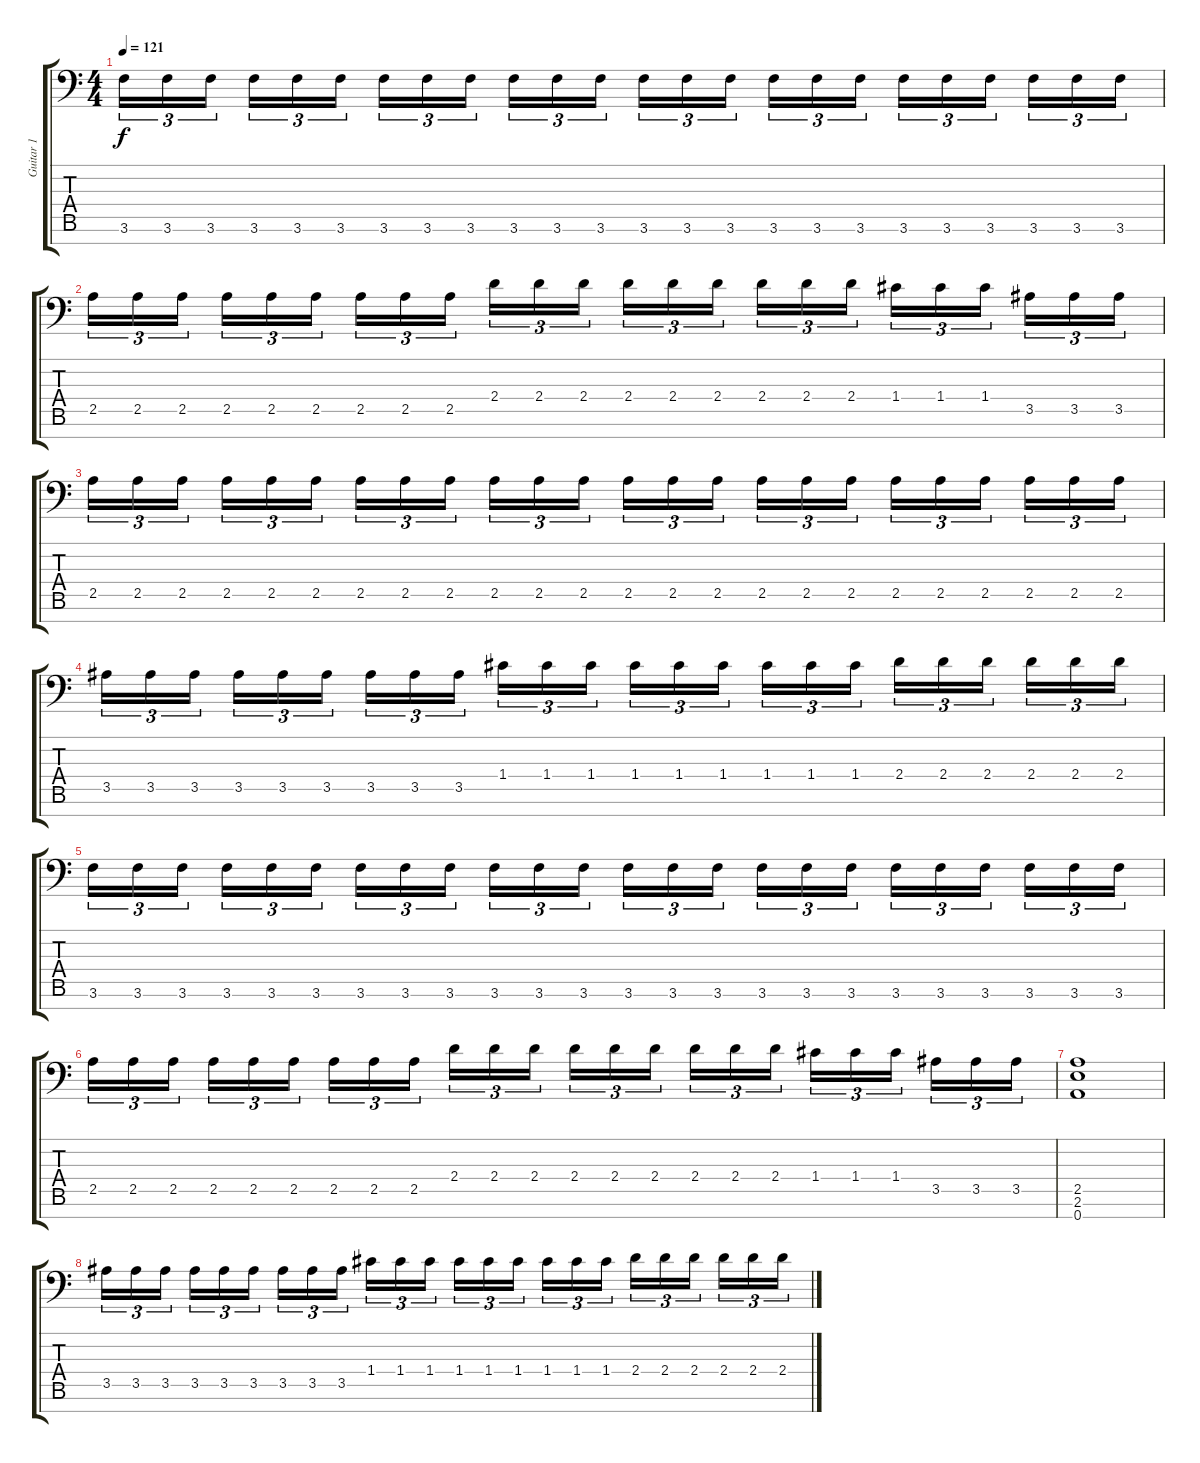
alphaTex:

\track ("Guitar 1" "Guitar 1") {instrument distortionguitar}
\staff {score tabs}
\tuning (D4 A3 F3 C3 G2 D2 A1) {hide}
\ts (4 4)
\tempo 121
\clef f4
\ks c
3.6.16{tu (3 2) dy f} 3.6.16{tu (3 2)} 3.6.16{tu (3 2) beam splitsecondary} 3.6.16{tu (3 2)} 3.6.16{tu (3 2)} 3.6.16{tu (3 2)} 3.6.16{tu (3 2)} 3.6.16{tu (3 2)} 3.6.16{tu (3 2) beam splitsecondary} 3.6.16{tu (3 2)} 3.6.16{tu (3 2)} 3.6.16{tu (3 2)} 3.6.16{tu (3 2)} 3.6.16{tu (3 2)} 3.6.16{tu (3 2) beam splitsecondary} 3.6.16{tu (3 2)} 3.6.16{tu (3 2)} 3.6.16{tu (3 2)} 3.6.16{tu (3 2)} 3.6.16{tu (3 2)} 3.6.16{tu (3 2) beam splitsecondary} 3.6.16{tu (3 2)} 3.6.16{tu (3 2)} 3.6.16{tu (3 2)} |
2.5.16{tu (3 2)} 2.5.16{tu (3 2)} 2.5.16{tu (3 2) beam splitsecondary} 2.5.16{tu (3 2)} 2.5.16{tu (3 2)} 2.5.16{tu (3 2)} 2.5.16{tu (3 2)} 2.5.16{tu (3 2)} 2.5.16{tu (3 2) beam splitsecondary} 2.4.16{tu (3 2)} 2.4.16{tu (3 2)} 2.4.16{tu (3 2)} 2.4.16{tu (3 2)} 2.4.16{tu (3 2)} 2.4.16{tu (3 2) beam splitsecondary} 2.4.16{tu (3 2)} 2.4.16{tu (3 2)} 2.4.16{tu (3 2)} 1.4.16{tu (3 2)} 1.4.16{tu (3 2)} 1.4.16{tu (3 2) beam splitsecondary} 3.5.16{tu (3 2)} 3.5.16{tu (3 2)} 3.5.16{tu (3 2)} |
2.5.16{tu (3 2)} 2.5.16{tu (3 2)} 2.5.16{tu (3 2) beam splitsecondary} 2.5.16{tu (3 2)} 2.5.16{tu (3 2)} 2.5.16{tu (3 2)} 2.5.16{tu (3 2)} 2.5.16{tu (3 2)} 2.5.16{tu (3 2) beam splitsecondary} 2.5.16{tu (3 2)} 2.5.16{tu (3 2)} 2.5.16{tu (3 2)} 2.5.16{tu (3 2)} 2.5.16{tu (3 2)} 2.5.16{tu (3 2) beam splitsecondary} 2.5.16{tu (3 2)} 2.5.16{tu (3 2)} 2.5.16{tu (3 2)} 2.5.16{tu (3 2)} 2.5.16{tu (3 2)} 2.5.16{tu (3 2) beam splitsecondary} 2.5.16{tu (3 2)} 2.5.16{tu (3 2)} 2.5.16{tu (3 2)} |
3.5.16{tu (3 2)} 3.5.16{tu (3 2)} 3.5.16{tu (3 2) beam splitsecondary} 3.5.16{tu (3 2)} 3.5.16{tu (3 2)} 3.5.16{tu (3 2)} 3.5.16{tu (3 2)} 3.5.16{tu (3 2)} 3.5.16{tu (3 2) beam splitsecondary} 1.4.16{tu (3 2)} 1.4.16{tu (3 2)} 1.4.16{tu (3 2)} 1.4.16{tu (3 2)} 1.4.16{tu (3 2)} 1.4.16{tu (3 2) beam splitsecondary} 1.4.16{tu (3 2)} 1.4.16{tu (3 2)} 1.4.16{tu (3 2)} 2.4.16{tu (3 2)} 2.4.16{tu (3 2)} 2.4.16{tu (3 2) beam splitsecondary} 2.4.16{tu (3 2)} 2.4.16{tu (3 2)} 2.4.16{tu (3 2)} |
3.6.16{tu (3 2)} 3.6.16{tu (3 2)} 3.6.16{tu (3 2) beam splitsecondary} 3.6.16{tu (3 2)} 3.6.16{tu (3 2)} 3.6.16{tu (3 2)} 3.6.16{tu (3 2)} 3.6.16{tu (3 2)} 3.6.16{tu (3 2) beam splitsecondary} 3.6.16{tu (3 2)} 3.6.16{tu (3 2)} 3.6.16{tu (3 2)} 3.6.16{tu (3 2)} 3.6.16{tu (3 2)} 3.6.16{tu (3 2) beam splitsecondary} 3.6.16{tu (3 2)} 3.6.16{tu (3 2)} 3.6.16{tu (3 2)} 3.6.16{tu (3 2)} 3.6.16{tu (3 2)} 3.6.16{tu (3 2) beam splitsecondary} 3.6.16{tu (3 2)} 3.6.16{tu (3 2)} 3.6.16{tu (3 2)} |
2.5.16{tu (3 2)} 2.5.16{tu (3 2)} 2.5.16{tu (3 2) beam splitsecondary} 2.5.16{tu (3 2)} 2.5.16{tu (3 2)} 2.5.16{tu (3 2)} 2.5.16{tu (3 2)} 2.5.16{tu (3 2)} 2.5.16{tu (3 2) beam splitsecondary} 2.4.16{tu (3 2)} 2.4.16{tu (3 2)} 2.4.16{tu (3 2)} 2.4.16{tu (3 2)} 2.4.16{tu (3 2)} 2.4.16{tu (3 2) beam splitsecondary} 2.4.16{tu (3 2)} 2.4.16{tu (3 2)} 2.4.16{tu (3 2)} 1.4.16{tu (3 2)} 1.4.16{tu (3 2)} 1.4.16{tu (3 2) beam splitsecondary} 3.5.16{tu (3 2)} 3.5.16{tu (3 2)} 3.5.16{tu (3 2)} |
(2.5 2.6 0.7).1 |
3.5.16{tu (3 2)} 3.5.16{tu (3 2)} 3.5.16{tu (3 2) beam splitsecondary} 3.5.16{tu (3 2)} 3.5.16{tu (3 2)} 3.5.16{tu (3 2)} 3.5.16{tu (3 2)} 3.5.16{tu (3 2)} 3.5.16{tu (3 2) beam splitsecondary} 1.4.16{tu (3 2)} 1.4.16{tu (3 2)} 1.4.16{tu (3 2)} 1.4.16{tu (3 2)} 1.4.16{tu (3 2)} 1.4.16{tu (3 2) beam splitsecondary} 1.4.16{tu (3 2)} 1.4.16{tu (3 2)} 1.4.16{tu (3 2)} 2.4.16{tu (3 2)} 2.4.16{tu (3 2)} 2.4.16{tu (3 2) beam splitsecondary} 2.4.16{tu (3 2)} 2.4.16{tu (3 2)} 2.4.16{tu (3 2)}
